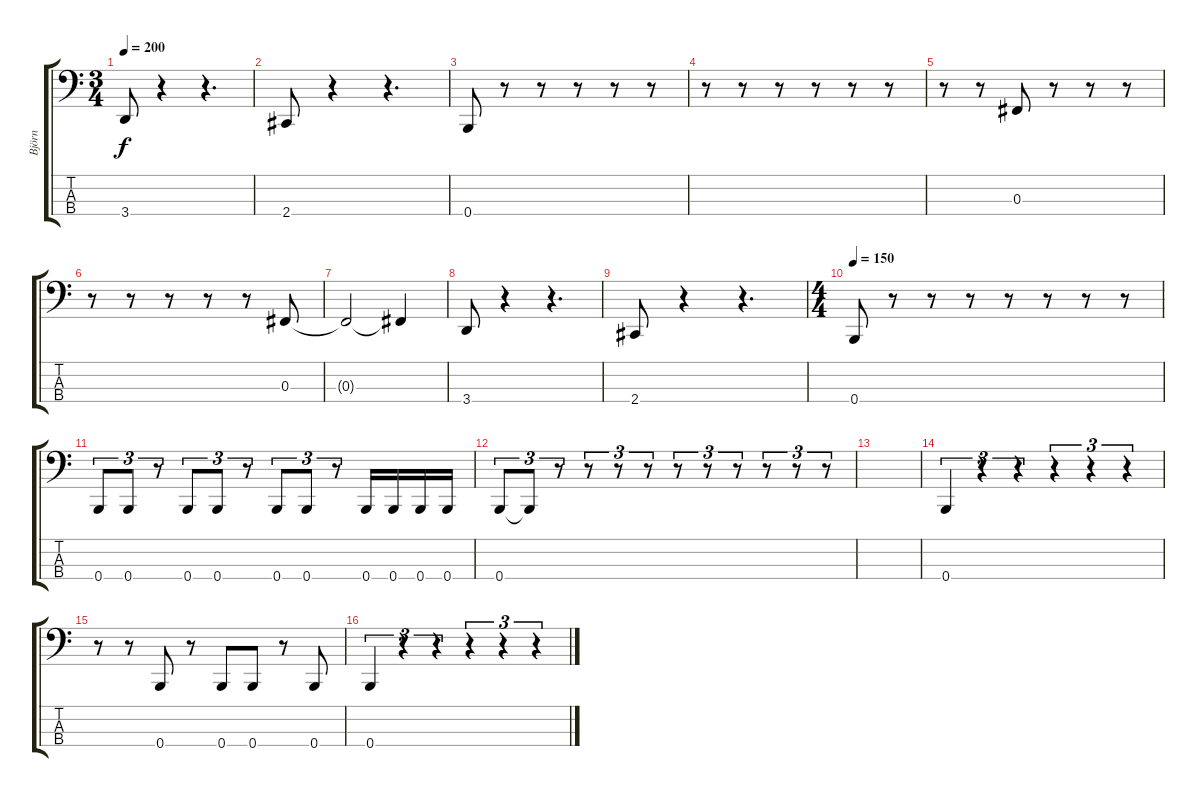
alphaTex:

\track ("Björn" "Björn") {instrument electricbassfinger}
\staff {score tabs}
\tuning (E2 B1 Gb1 B0) {hide}
\ts (3 4)
\tempo 200
\clef f4
\ks c
3.4.8{dy f} r.4 r.4{d} |
2.4.8 r.4 r.4{d} |
0.4.8 r.8 r.8 r.8 r.8 r.8 |
r.8 r.8 r.8 r.8 r.8 r.8 |
r.8 r.8 0.3.8 r.8 r.8 r.8 |
r.8 r.8 r.8 r.8 r.8 0.3.8 |
0.3{t}.2 0.3{t}.4 |
3.4.8 r.4 r.4{d} |
2.4.8 r.4 r.4{d} |
\ts (4 4)
\tempo 150
0.4.8 r.8 r.8 r.8 r.8 r.8 r.8 r.8 |
0.4.8{tu (3 2)} 0.4.8{tu (3 2)} r.8{tu (3 2)} 0.4.8{tu (3 2)} 0.4.8{tu (3 2)} r.8{tu (3 2)} 0.4.8{tu (3 2)} 0.4.8{tu (3 2)} r.8{tu (3 2)} 0.4.16 0.4.16 0.4.16 0.4.16 |
0.4.8{tu (3 2)} 0.4{t}.8{tu (3 2)} r.8{tu (3 2)} r.8{tu (3 2)} r.8{tu (3 2)} r.8{tu (3 2)} r.8{tu (3 2)} r.8{tu (3 2)} r.8{tu (3 2)} r.8{tu (3 2)} r.8{tu (3 2)} r.8{tu (3 2)} |
|
0.4.4{tu (3 2)} r.4{tu (3 2)} r.4{tu (3 2)} r.4{tu (3 2)} r.4{tu (3 2)} r.4{tu (3 2)} |
r.8 r.8 0.4.8 r.8 0.4.8 0.4.8 r.8 0.4.8 |
0.4.4{tu (3 2)} r.4{tu (3 2)} r.4{tu (3 2)} r.4{tu (3 2)} r.4{tu (3 2)} r.4{tu (3 2)}
